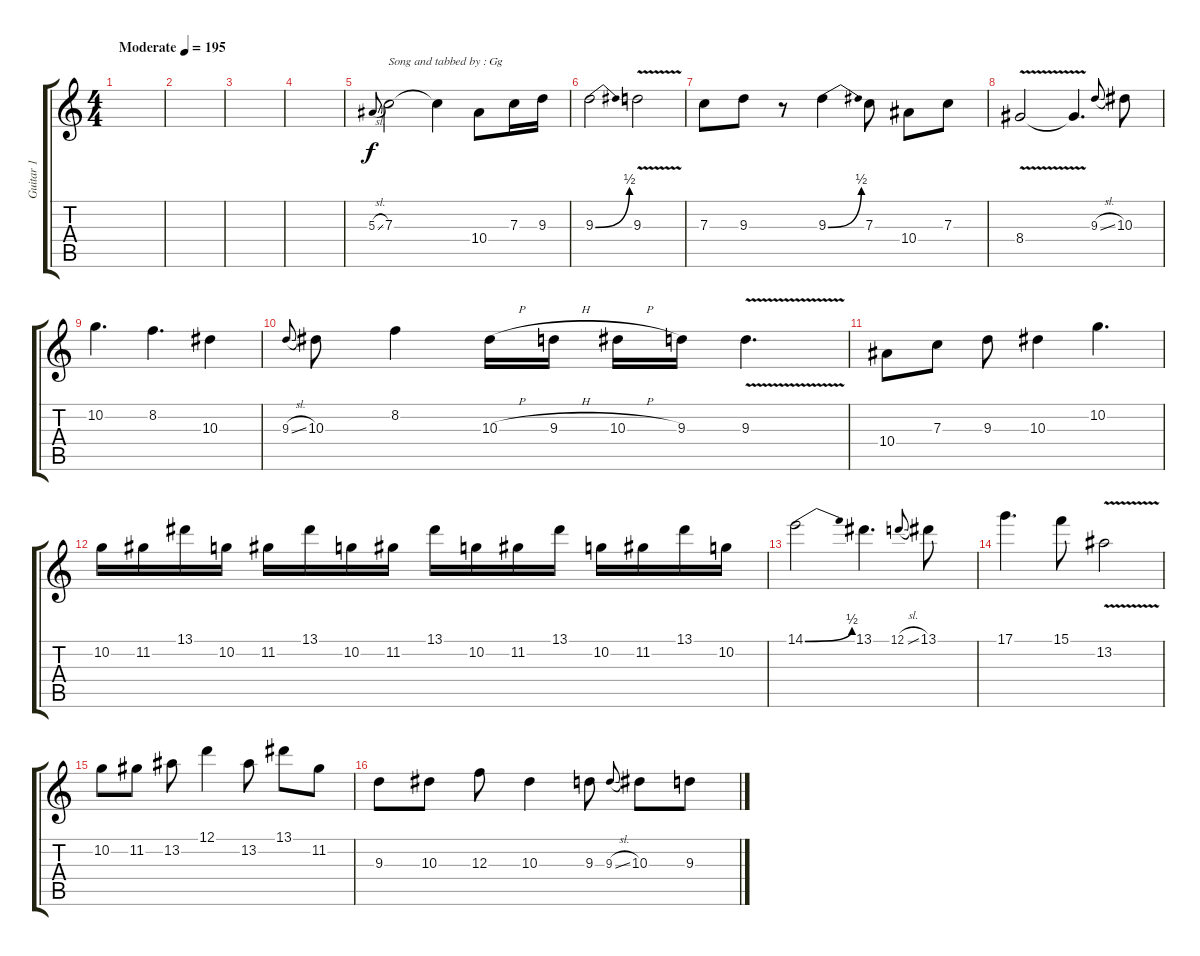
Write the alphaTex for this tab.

\track ("Guitar 1" "Guitar 1") {instrument distortionguitar}
\staff {score tabs}
\tuning (D4 A3 F3 C3 G2 C2) {hide}
\ts (4 4)
\tempo (195 "Moderate")
\tempo 75
\tempo (195 "Moderate")
\clef g2
\ks c
|
|
|
|
5.3{sl}.8{gr onbeat} 7.3.2{txt "Song and tabbed by : Gg"} 7.3{t}.4 10.4.8 7.3.16 9.3.16 |
9.3{be (bend 0 0 60 2)}.2 9.3{v}.2 |
7.3.8{txt ""} 9.3.8 r.8 9.3{be (bend 0 0 60 2)}.4 7.3.8 10.4.8 7.3.8 |
8.4{v}.2 8.4{t}.4{d} 9.3{sl}.8{gr onbeat} 10.3.8 |
10.2.4{d} 8.2.4{d} 10.3.4 |
9.3{sl}.8{gr onbeat} 10.3.8 8.2.4 10.3{h}.16 9.3{h}.16 10.3{h}.16 9.3.16 9.3{v}.4{d} |
10.4.8 7.3.8 9.3.8 10.3.4 10.2.4{d} |
10.2.16 11.2.16 13.1.16 10.2.16 11.2.16 13.1.16 10.2.16 11.2.16 13.1.16 10.2.16 11.2.16 13.1.16 10.2.16 11.2.16 13.1.16 10.2.16 |
14.1{be (bend 0 0 60 2)}.2 13.1.4{d} 12.1{sl}.8{gr onbeat} 13.1.8 |
17.1.4{d} 15.1.8 13.2{v}.2 |
10.2.8 11.2.8 13.2.8 12.1.4 13.2.8 13.1.8 11.2.8 |
9.3.8 10.3.8 12.3.8 10.3.4 9.3.8 9.3{sl}.8{gr onbeat} 10.3.8 9.3.8
